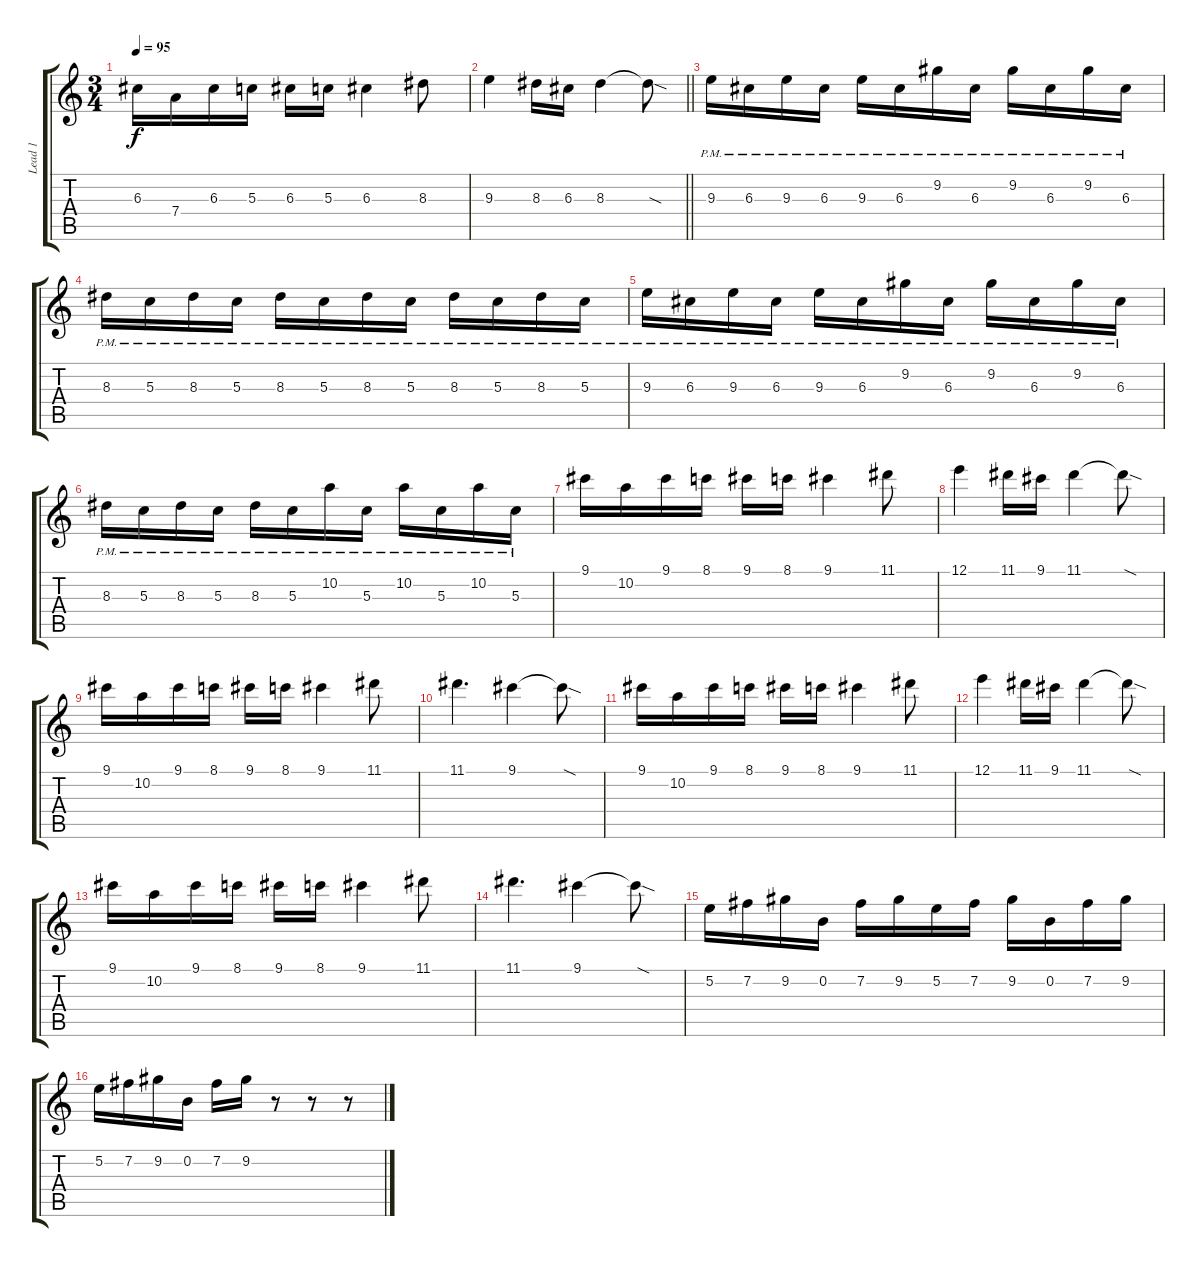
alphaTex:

\track ("Lead 1" "Lead 1") {instrument overdrivenguitar}
\staff {score tabs}
\tuning (E4 B3 G3 D3 A2 D2) {hide}
\ts (3 4)
\tempo 95
\clef g2
\ks c
6.3.16{dy f} 7.4.16 6.3.16 5.3.16 6.3.16 5.3.16 6.3.4 8.3.8 |
\barLineRight lightlight
9.3.4 8.3.16 6.3.16 8.3.4 8.3{sod t}.8 |
9.3{pm}.16 6.3{pm}.16 9.3{pm}.16 6.3{pm}.16 9.3{pm}.16 6.3{pm}.16 9.2{pm}.16 6.3{pm}.16 9.2{pm}.16 6.3{pm}.16 9.2{pm}.16 6.3{pm}.16 |
8.3{pm}.16 5.3{pm}.16 8.3{pm}.16 5.3{pm}.16 8.3{pm}.16 5.3{pm}.16 8.3{pm}.16 5.3{pm}.16 8.3{pm}.16 5.3{pm}.16 8.3{pm}.16 5.3{pm}.16 |
9.3{pm}.16 6.3{pm}.16 9.3{pm}.16 6.3{pm}.16 9.3{pm}.16 6.3{pm}.16 9.2{pm}.16 6.3{pm}.16 9.2{pm}.16 6.3{pm}.16 9.2{pm}.16 6.3{pm}.16 |
8.3{pm}.16 5.3{pm}.16 8.3{pm}.16 5.3{pm}.16 8.3{pm}.16 5.3{pm}.16 10.2{pm}.16 5.3{pm}.16 10.2{pm}.16 5.3{pm}.16 10.2{pm}.16 5.3{pm}.16 |
9.1.16 10.2.16 9.1.16 8.1.16 9.1.16 8.1.16 9.1.4 11.1.8 |
12.1.4 11.1.16 9.1.16 11.1.4 11.1{sod t}.8 |
9.1.16 10.2.16 9.1.16 8.1.16 9.1.16 8.1.16 9.1.4 11.1.8 |
11.1.4{d} 9.1.4 9.1{sod t}.8 |
9.1.16 10.2.16 9.1.16 8.1.16 9.1.16 8.1.16 9.1.4 11.1.8 |
12.1.4 11.1.16 9.1.16 11.1.4 11.1{sod t}.8 |
9.1.16 10.2.16 9.1.16 8.1.16 9.1.16 8.1.16 9.1.4 11.1.8 |
11.1.4{d} 9.1.4 9.1{sod t}.8 |
5.2.16 7.2.16 9.2.16 0.2.16 7.2.16 9.2.16 5.2.16 7.2.16 9.2.16 0.2.16 7.2.16 9.2.16 |
5.2.16 7.2.16 9.2.16 0.2.16 7.2.16 9.2.16 r.8 r.8 r.8
